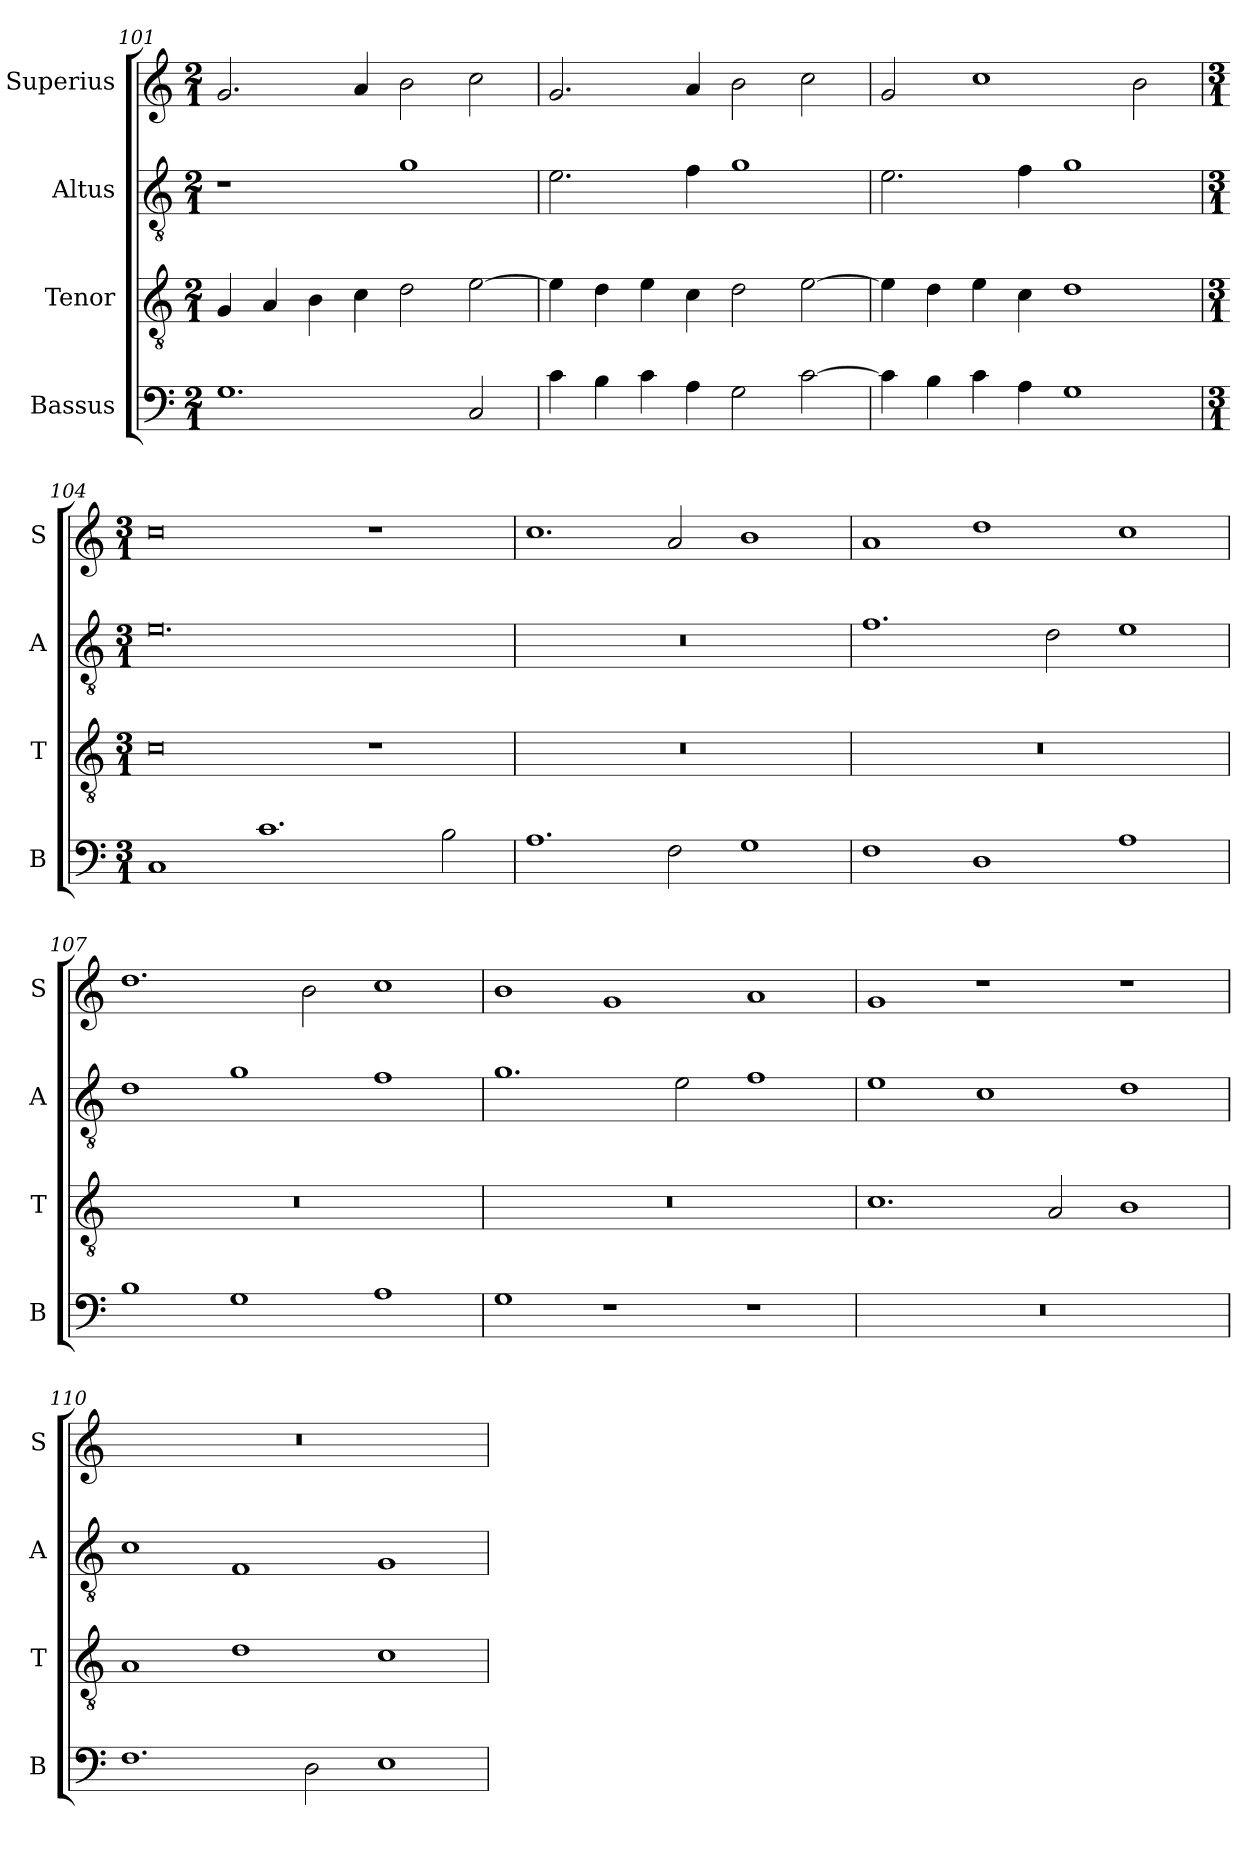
**kern	**kern	**kern	**kern
*part4	*part3	*part2	*part1
*staff4	*staff3	*staff2	*staff1
*I"Bassus	*I"Tenor	*I"Altus	*I"Superius
*I'B	*I'T	*I'A	*I'S
*clefF4	*clefGv2	*clefGv2	*clefG2
*k[]	*k[]	*k[]	*k[]
*M2/1	*M2/1	*M2/1	*M2/1
=101	=101	=101	=101
1.G	4G/	1r	2.g/
.	4A/	.	.
.	4B\	.	.
.	4c\	.	4a/
.	2d\	1g	2b\
2C/	[2e\	.	2cc\
=102	=102	=102	=102
4c\	4e\]	2.e\	2.g/
4B\	4d\	.	.
4c\	4e\	.	.
4A\	4c\	4f\	4a/
2G\	2d\	1g	2b\
[2c\	[2e\	.	2cc\
=103	=103	=103	=103
4c\]	4e\]	2.e\	2g/
4B\	4d\	.	.
4c\	4e\	.	1cc
4A\	4c\	4f\	.
1G	1d	1g	.
.	.	.	2b\
=104	=104	=104	=104
*M3/1	*M3/1	*M3/1	*M3/1
1C	0c	0.e	0cc
1.c	.	.	.
.	1r	.	1r
2B\	.	.	.
=105	=105	=105	=105
1.A	0.r	0.r	1.cc
2F\	.	.	2a/
1G	.	.	1b
=106	=106	=106	=106
1F	0.r	1.f	1a
1D	.	.	1dd
.	.	2d\	.
1A	.	1e	1cc
=107	=107	=107	=107
1B	0.r	1d	1.dd
1G	.	1g	.
.	.	.	2b\
1A	.	1f	1cc
=108	=108	=108	=108
1G	0.r	1.g	1b
1r	.	.	1g
.	.	2e\	.
1r	.	1f	1a
=109	=109	=109	=109
0.r	1.c	1e	1g
.	.	1c	1r
.	2A/	.	.
.	1B	1d	1r
=110	=110	=110	=110
1.F	1A	1c	0.r
.	1d	1F	.
2D\	.	.	.
1E	1c	1G	.
=	=	=	=
*-	*-	*-	*-
